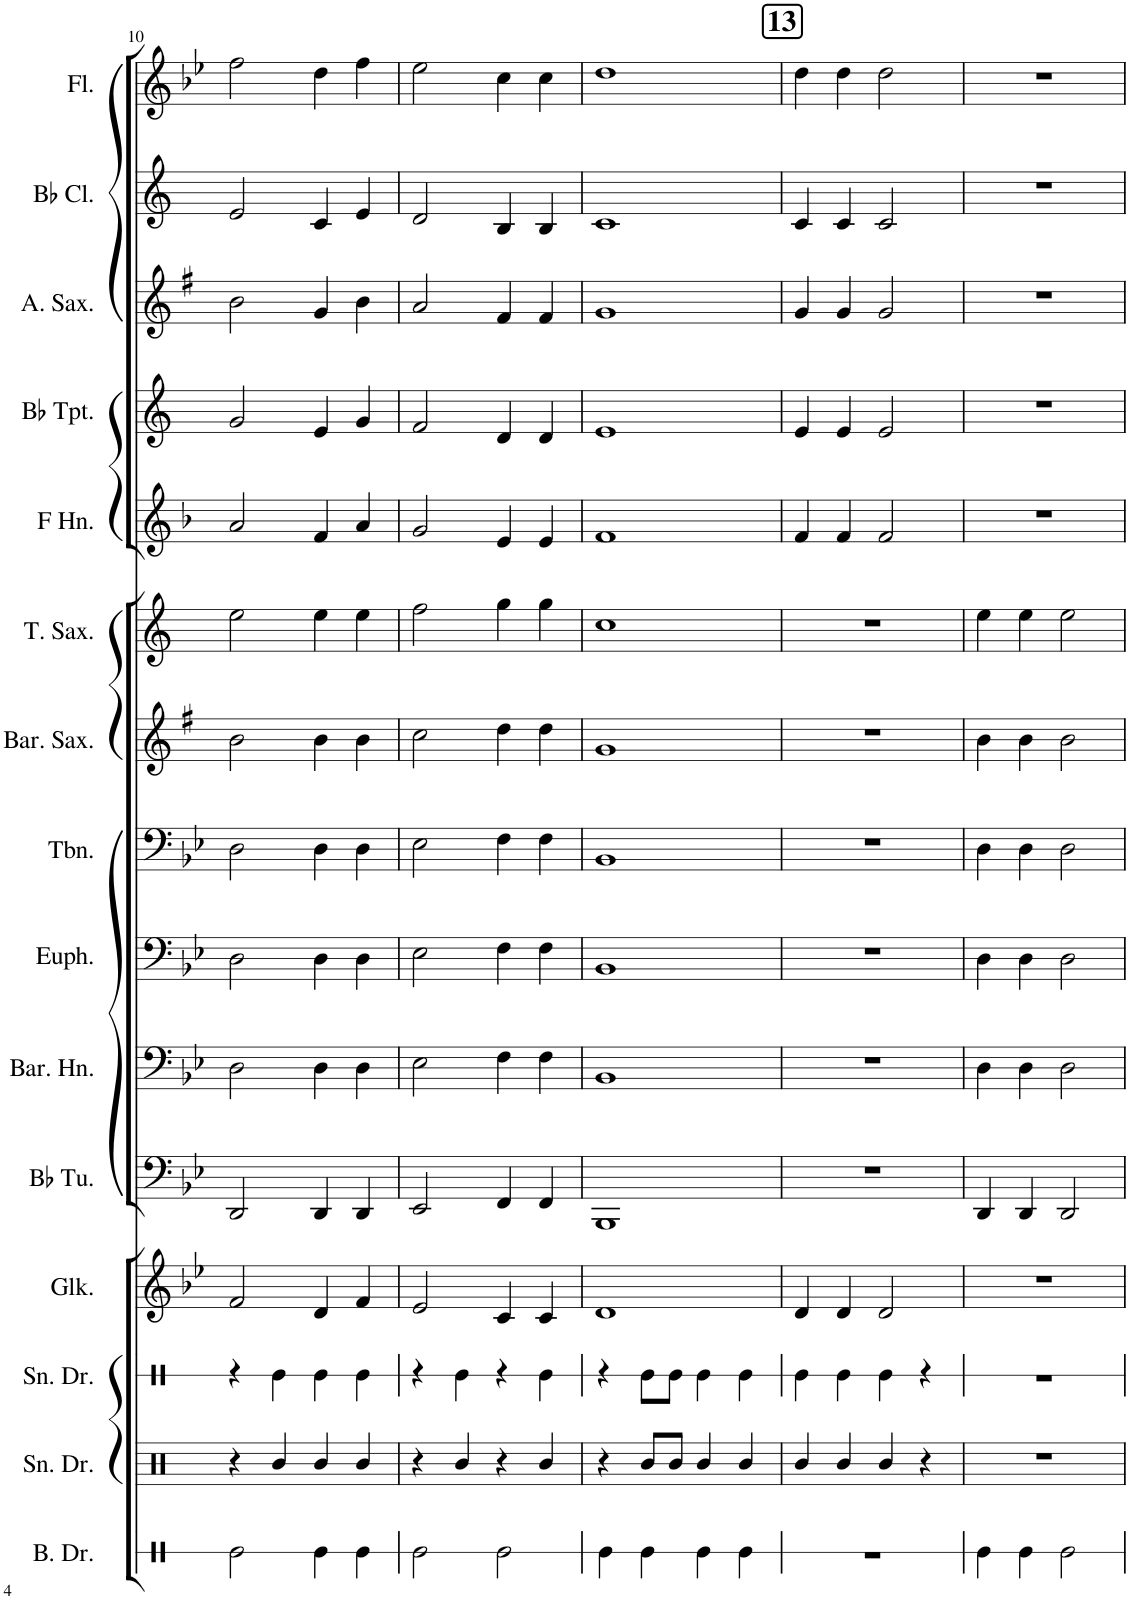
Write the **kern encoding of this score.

**kern	**kern	**kern	**kern	**kern	**kern	**kern	**kern	**kern	**kern	**kern	**kern	**kern	**kern	**kern
*part15	*part14	*part13	*part12	*part11	*part10	*part9	*part8	*part7	*part6	*part5	*part4	*part3	*part2	*part1
*staff15	*staff14	*staff13	*staff12	*staff11	*staff10	*staff9	*staff8	*staff7	*staff6	*staff5	*staff4	*staff3	*staff2	*staff1
*I"Bass Drum	*I"Snare Drum	*I"Snare Drum	*I"Glockenspiel	*I"Bb Tuba	*I"Baritone Horn	*I"Euphonium	*I"Trombone	*I"Baritone Saxophone	*I"Tenor Saxophone	*I"Horn in F	*I"Bb Trumpet	*I"Alto Saxophone	*I"Bb Clarinet	*I"Flute
*I'B. Dr.	*I'Sn. Dr.	*I'Sn. Dr.	*I'Glk.	*I'Bb Tu.	*I'Bar. Hn.	*I'Euph.	*I'Tbn.	*I'Bar. Sax.	*I'T. Sax.	*	*I'Bb Tpt.	*I'A. Sax.	*I'Bb Cl.	*I'Fl.
!!LO:PB:g=z
*clefX	*clefX	*clefX	*clefG2	*clefF4	*clefF4	*clefF4	*clefF4	*clefG2	*clefG2	*clefG2	*clefG2	*clefG2	*clefG2	*clefG2
*	*	*	*Trd-14c-24	*	*Trd4c7	*	*	*Trd12c21	*Trd8c14	*Trd4c7	*Trd1c2	*Trd5c9	*Trd1c2	*
*k[]	*k[]	*k[]	*k[b-e-]	*k[b-e-]	*k[b-e-]	*k[b-e-]	*k[b-e-]	*k[f#]	*k[]	*k[b-]	*k[]	*k[f#]	*k[]	*k[b-e-]
*M4/4	*M4/4	*M4/4	*M4/4	*M4/4	*M4/4	*M4/4	*M4/4	*M4/4	*M4/4	*M4/4	*M4/4	*M4/4	*M4/4	*M4/4
=10	=10	=10	=10	=10	=10	=10	=10	=10	=10	=10	=10	=10	=10	=10
2Re\	4r	4r	2f/	2DD/	2D\	2D\	2D\	2b\	2ee\	2a/	2g/	2b\	2e/	2ff\
.	4R/	4Re\	.	.	.	.	.	.	.	.	.	.	.	.
4Re\	4R/	4Re\	4d/	4DD/	4D\	4D\	4D\	4b\	4ee\	4f/	4e/	4g/	4c/	4dd\
4Re\	4R/	4Re\	4f/	4DD/	4D\	4D\	4D\	4b\	4ee\	4a/	4g/	4b\	4e/	4ff\
=11	=11	=11	=11	=11	=11	=11	=11	=11	=11	=11	=11	=11	=11	=11
2Re\	4r	4r	2e-/	2EE-/	2E-\	2E-\	2E-\	2cc\	2ff\	2g/	2f/	2a/	2d/	2ee-\
.	4R/	4Re\	.	.	.	.	.	.	.	.	.	.	.	.
2Re\	4r	4r	4c/	4FF/	4F\	4F\	4F\	4dd\	4gg\	4e/	4d/	4f#/	4B/	4cc\
.	4R/	4Re\	4c/	4FF/	4F\	4F\	4F\	4dd\	4gg\	4e/	4d/	4f#/	4B/	4cc\
=12	=12	=12	=12	=12	=12	=12	=12	=12	=12	=12	=12	=12	=12	=12
4Re\	4r	4r	1d	1BBB-	1BB-	1BB-	1BB-	1g	1cc	1f	1e	1g	1c	1dd
4Re\	8R/L	8Re\L	.	.	.	.	.	.	.	.	.	.	.	.
.	8R/J	8Re\J	.	.	.	.	.	.	.	.	.	.	.	.
4Re\	4R/	4Re\	.	.	.	.	.	.	.	.	.	.	.	.
4Re\	4R/	4Re\	.	.	.	.	.	.	.	.	.	.	.	.
!!LO:REH:place=s1:a:B:cj:fs=14:t=13
=13	=13	=13	=13	=13	=13	=13	=13	=13	=13	=13	=13	=13	=13	=13
1r	4R/	4Re\	4d/	1r	1r	1r	1r	1r	1r	4f/	4e/	4g/	4c/	4dd\
.	4R/	4Re\	4d/	.	.	.	.	.	.	4f/	4e/	4g/	4c/	4dd\
.	4R/	4Re\	2d/	.	.	.	.	.	.	2f/	2e/	2g/	2c/	2dd\
.	4r	4r	.	.	.	.	.	.	.	.	.	.	.	.
=14	=14	=14	=14	=14	=14	=14	=14	=14	=14	=14	=14	=14	=14	=14
4Re\	1r	1r	1r	4DD/	4D\	4D\	4D\	4b\	4ee\	1r	1r	1r	1r	1r
4Re\	.	.	.	4DD/	4D\	4D\	4D\	4b\	4ee\	.	.	.	.	.
2Re\	.	.	.	2DD/	2D\	2D\	2D\	2b\	2ee\	.	.	.	.	.
=	=	=	=	=	=	=	=	=	=	=	=	=	=	=
*-	*-	*-	*-	*-	*-	*-	*-	*-	*-	*-	*-	*-	*-	*-
